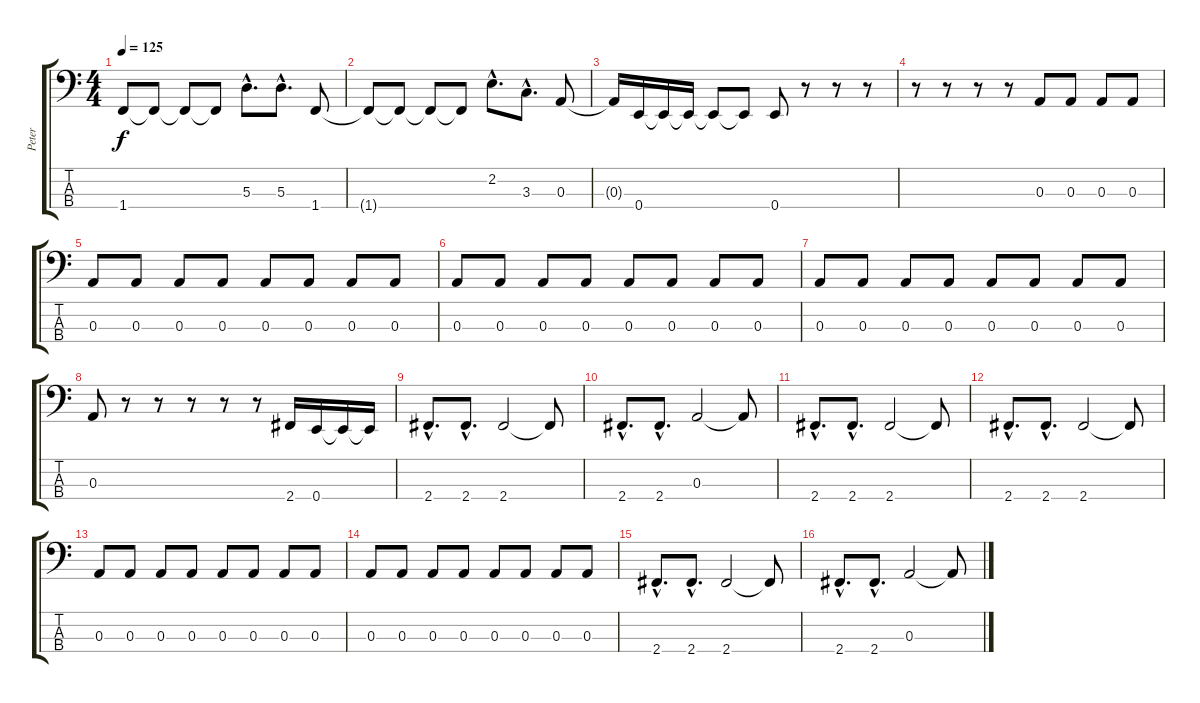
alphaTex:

\track ("Peter" "Peter") {instrument electricbasspick}
\staff {score tabs}
\tuning (G2 D2 A1 E1) {hide}
\ts (4 4)
\tempo 125
\clef f4
\ks c
1.4{t}.8{dy f} 1.4{t}.8 1.4{t}.8 1.4{t}.8 5.3{hac}.8{d} 5.3{hac}.8{d} 1.4.8 |
1.4{t}.8 1.4{t}.8 1.4{t}.8 1.4{t}.8 2.2{hac}.8{d} 3.3{hac}.8{d} 0.3.8 |
0.3{t}.16 0.4.16 0.4{t}.16 0.4{t}.16 0.4{t}.8 0.4{t}.8 0.4.8 r.8 r.8 r.8 |
r.8 r.8 r.8 r.8 0.3.8 0.3.8 0.3.8 0.3.8 |
0.3.8 0.3.8 0.3.8 0.3.8 0.3.8 0.3.8 0.3.8 0.3.8 |
0.3.8 0.3.8 0.3.8 0.3.8 0.3.8 0.3.8 0.3.8 0.3.8 |
0.3.8 0.3.8 0.3.8 0.3.8 0.3.8 0.3.8 0.3.8 0.3.8 |
0.3.8 r.8 r.8 r.8 r.8 r.8 2.4.16 0.4.16 0.4{t}.16 0.4{t}.16 |
2.4{hac}.8{d} 2.4{hac}.8{d} 2.4.2 2.4{t}.8 |
2.4{hac}.8{d} 2.4{hac}.8{d} 0.3.2 0.3{t}.8 |
2.4{hac}.8{d} 2.4{hac}.8{d} 2.4.2 2.4{t}.8 |
2.4{hac}.8{d} 2.4{hac}.8{d} 2.4.2 2.4{t}.8 |
0.3.8 0.3.8 0.3.8 0.3.8 0.3.8 0.3.8 0.3.8 0.3.8 |
0.3.8 0.3.8 0.3.8 0.3.8 0.3.8 0.3.8 0.3.8 0.3.8 |
2.4{hac}.8{d} 2.4{hac}.8{d} 2.4.2 2.4{t}.8 |
2.4{hac}.8{d} 2.4{hac}.8{d} 0.3.2 0.3{t}.8
